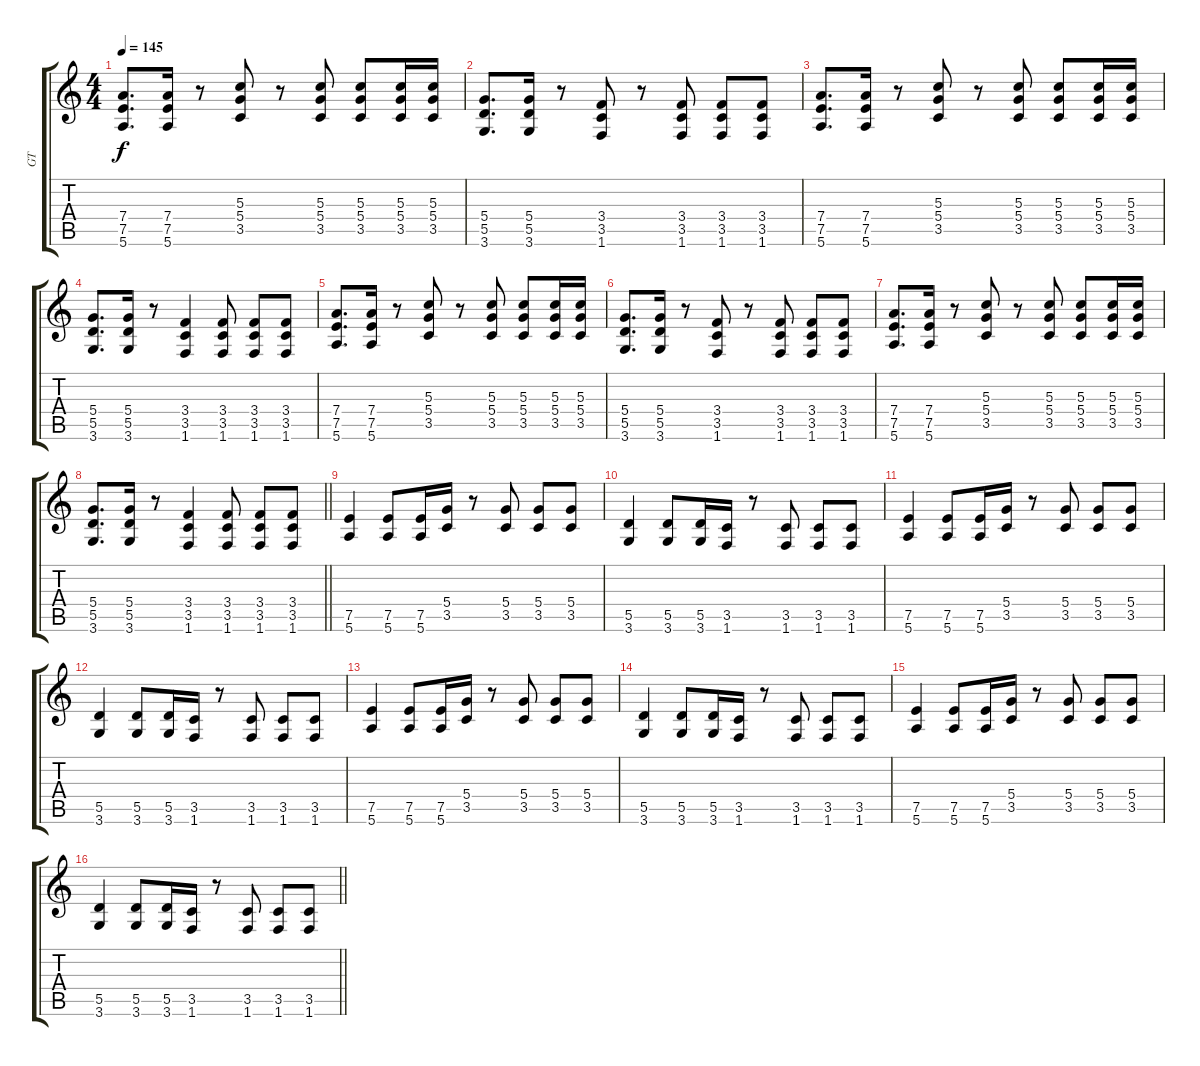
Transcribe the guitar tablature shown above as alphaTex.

\track ("GT" "GT") {instrument distortionguitar}
\staff {score tabs}
\tuning (E4 B3 G3 D3 A2 E2) {hide}
\ts (4 4)
\tempo 145
\clef g2
\ks c
(7.4 7.5 5.6).8{d dy f} (7.4 7.5 5.6).16 r.8 (5.3 5.4 3.5).8 r.8 (5.3 5.4 3.5).8 (5.3 5.4 3.5).8 (5.3 5.4 3.5).16 (5.3 5.4 3.5).16 |
(5.4 5.5 3.6).8{d} (5.4 5.5 3.6).16 r.8 (3.4 3.5 1.6).8 r.8 (3.4 3.5 1.6).8 (3.4 3.5 1.6).8 (3.4 3.5 1.6).8 |
(7.4 7.5 5.6).8{d} (7.4 7.5 5.6).16 r.8 (5.3 5.4 3.5).8 r.8 (5.3 5.4 3.5).8 (5.3 5.4 3.5).8 (5.3 5.4 3.5).16 (5.3 5.4 3.5).16 |
(5.4 5.5 3.6).8{d} (5.4 5.5 3.6).16 r.8 (3.4 3.5 1.6).4 (3.4 3.5 1.6).8 (3.4 3.5 1.6).8 (3.4 3.5 1.6).8 |
(7.4 7.5 5.6).8{d} (7.4 7.5 5.6).16 r.8 (5.3 5.4 3.5).8 r.8 (5.3 5.4 3.5).8 (5.3 5.4 3.5).8 (5.3 5.4 3.5).16 (5.3 5.4 3.5).16 |
(5.4 5.5 3.6).8{d} (5.4 5.5 3.6).16 r.8 (3.4 3.5 1.6).8 r.8 (3.4 3.5 1.6).8 (3.4 3.5 1.6).8 (3.4 3.5 1.6).8 |
(7.4 7.5 5.6).8{d} (7.4 7.5 5.6).16 r.8 (5.3 5.4 3.5).8 r.8 (5.3 5.4 3.5).8 (5.3 5.4 3.5).8 (5.3 5.4 3.5).16 (5.3 5.4 3.5).16 |
\barLineRight lightlight
(5.4 5.5 3.6).8{d} (5.4 5.5 3.6).16 r.8 (3.4 3.5 1.6).4 (3.4 3.5 1.6).8 (3.4 3.5 1.6).8 (3.4 3.5 1.6).8 |
(7.5 5.6).4 (7.5 5.6).8 (7.5 5.6).16 (5.4 3.5).16 r.8 (5.4 3.5).8 (5.4 3.5).8 (5.4 3.5).8 |
(5.5 3.6).4 (5.5 3.6).8 (5.5 3.6).16 (3.5 1.6).16 r.8 (3.5 1.6).8 (3.5 1.6).8 (3.5 1.6).8 |
(7.5 5.6).4 (7.5 5.6).8 (7.5 5.6).16 (5.4 3.5).16 r.8 (5.4 3.5).8 (5.4 3.5).8 (5.4 3.5).8 |
(5.5 3.6).4 (5.5 3.6).8 (5.5 3.6).16 (3.5 1.6).16 r.8 (3.5 1.6).8 (3.5 1.6).8 (3.5 1.6).8 |
(7.5 5.6).4 (7.5 5.6).8 (7.5 5.6).16 (5.4 3.5).16 r.8 (5.4 3.5).8 (5.4 3.5).8 (5.4 3.5).8 |
(5.5 3.6).4 (5.5 3.6).8 (5.5 3.6).16 (3.5 1.6).16 r.8 (3.5 1.6).8 (3.5 1.6).8 (3.5 1.6).8 |
(7.5 5.6).4 (7.5 5.6).8 (7.5 5.6).16 (5.4 3.5).16 r.8 (5.4 3.5).8 (5.4 3.5).8 (5.4 3.5).8 |
\barLineRight lightlight
(5.5 3.6).4 (5.5 3.6).8 (5.5 3.6).16 (3.5 1.6).16 r.8 (3.5 1.6).8 (3.5 1.6).8 (3.5 1.6).8
